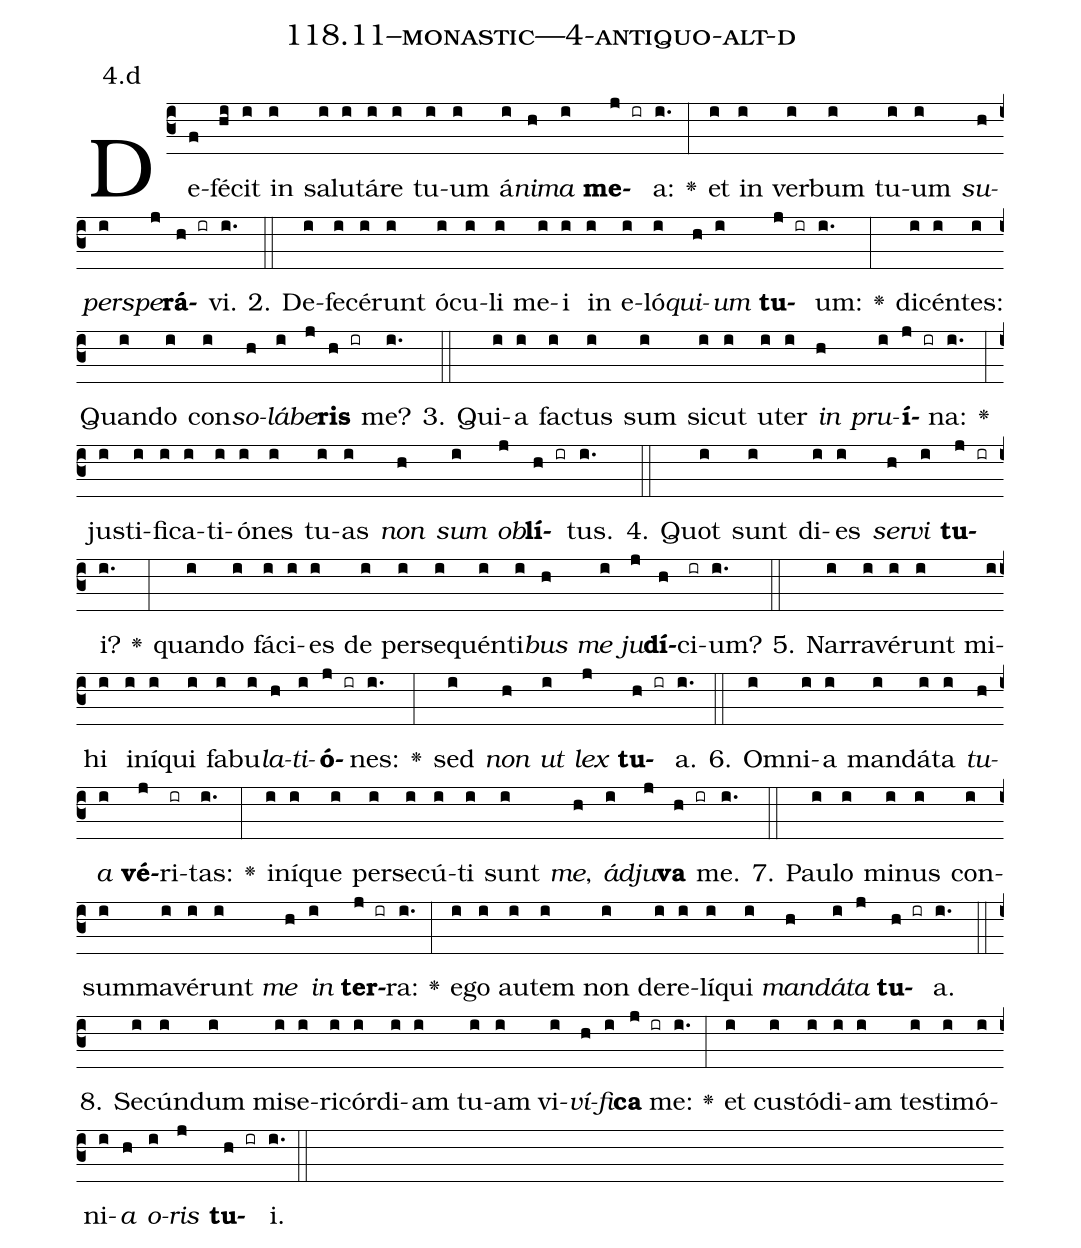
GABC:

name: 118.11--monastic---4-antiquo-alt-d;
annotation: 4.d;
%%
(c3)De(f)fé(hi)cit(i) in(i) sa(i)lu(i)tá(i)re(i) tu(i)um(i) á(i)<i>ni</i>(h)<i>ma</i>(i) <b>me</b>(j ir)a:(i.) <v>\greheightstar</v>(:) et(i) in(i) ver(i)bum(i) tu(i)um(i) <i>su</i>(h)<i>per</i>(i)<i>spe</i>(j)<b>rá</b>(h ir)vi.(i.) (::)
2. De(i)fe(i)cé(i)runt(i) ó(i)cu(i)li(i) me(i)i(i) in(i) e(i)ló(i)<i>qui</i>(h)<i>um</i>(i) <b>tu</b>(j ir)um:(i.) <v>\greheightstar</v>(:) di(i)cén(i)tes:(i) Quan(i)do(i) con(i)<i>so</i>(h)<i>lá</i>(i)<i>be</i>(j)<b>ris</b>(h ir) me?(i.) (::)
3. Qui(i)a(i) fac(i)tus(i) sum(i) sic(i)ut(i) u(i)ter(i) <i>in</i>(h) <i>pru</i>(i)<b>í</b>(j ir)na:(i.) <v>\greheightstar</v>(:) jus(i)ti(i)fi(i)ca(i)ti(i)ó(i)nes(i) tu(i)as(i) <i>non</i>(h) <i>sum</i>(i) <i>ob</i>(j)<b>lí</b>(h ir)tus.(i.) (::)
4. Quot(i) sunt(i) di(i)es(i) <i>ser</i>(h)<i>vi</i>(i) <b>tu</b>(j ir)i?(i.) <v>\greheightstar</v>(:) quan(i)do(i) fá(i)ci(i)es(i) de(i) per(i)se(i)quén(i)ti(i)<i>bus</i>(h) <i>me</i>(i) <i>ju</i>(j)<b>dí</b>(h)ci(ir)um?(i.) (::)
5. Nar(i)ra(i)vé(i)runt(i) mi(i)hi(i) in(i)í(i)qui(i) fa(i)bu(i)<i>la</i>(h)<i>ti</i>(i)<b>ó</b>(j ir)nes:(i.) <v>\greheightstar</v>(:) sed(i) <i>non</i>(h) <i>ut</i>(i) <i>lex</i>(j) <b>tu</b>(h ir)a.(i.) (::)
6. Om(i)ni(i)a(i) man(i)dá(i)ta(i) <i>tu</i>(h)<i>a</i>(i) <b>vé</b>(j)ri(ir)tas:(i.) <v>\greheightstar</v>(:) in(i)í(i)que(i) per(i)se(i)cú(i)ti(i) sunt(i) <i>me</i>,(h) <i>ád</i>(i)<i>ju</i>(j)<b>va</b>(h ir) me.(i.) (::)
7. Pau(i)lo(i) mi(i)nus(i) con(i)sum(i)ma(i)vé(i)runt(i) <i>me</i>(h) <i>in</i>(i) <b>ter</b>(j ir)ra:(i.) <v>\greheightstar</v>(:) e(i)go(i) au(i)tem(i) non(i) de(i)re(i)lí(i)qui(i) <i>man</i>(h)<i>dá</i>(i)<i>ta</i>(j) <b>tu</b>(h ir)a.(i.) (::)
8. Se(i)cún(i)dum(i) mi(i)se(i)ri(i)cór(i)di(i)am(i) tu(i)am(i) vi(i)<i>ví</i>(h)<i>fi</i>(i)<b>ca</b>(j ir) me:(i.) <v>\greheightstar</v>(:) et(i) cus(i)tó(i)di(i)am(i) tes(i)ti(i)mó(i)ni(i)<i>a</i>(h) <i>o</i>(i)<i>ris</i>(j) <b>tu</b>(h ir)i.(i.) (::)
